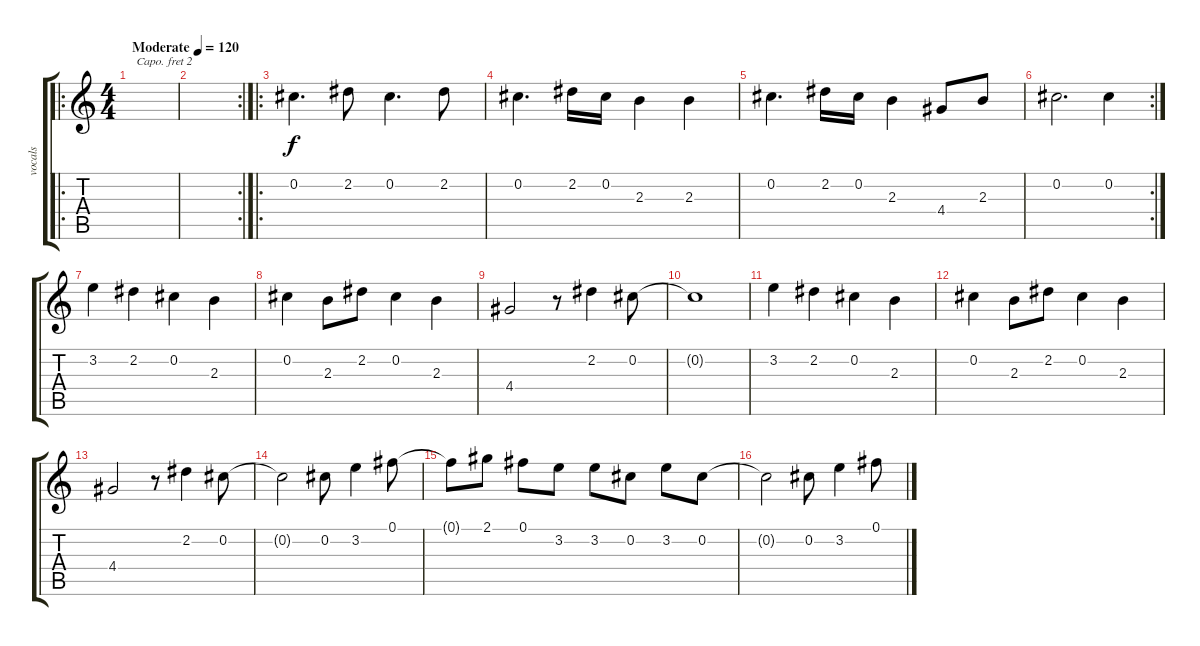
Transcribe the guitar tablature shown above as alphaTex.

\track ("vocals" "vocals") {instrument acousticguitarnylon}
\staff {score tabs}
\capo 2
\tuning (E4 B3 G3 D3 A2 E2) {hide}
\ro
\ts (4 4)
\tempo (120 "Moderate")
\clef g2
\ks c
|
\rc 2
|
\ro
0.2.4{d} 2.2.8 0.2.4{d} 2.2.8 |
0.2.4{d} 2.2.16 0.2.16 2.3.4 2.3.4 |
0.2.4{d} 2.2.16 0.2.16 2.3.4 4.4.8 2.3.8 |
\rc 2
0.2.2{d} 0.2.4 |
3.2.4 2.2.4 0.2.4 2.3.4 |
0.2.4 2.3.8 2.2.8 0.2.4 2.3.4 |
4.4.2 r.8 2.2.4 0.2.8 |
0.2{t}.1 |
3.2.4 2.2.4 0.2.4 2.3.4 |
0.2.4 2.3.8 2.2.8 0.2.4 2.3.4 |
4.4.2 r.8 2.2.4 0.2.8 |
0.2{t}.2 0.2.8 3.2.4 0.1.8 |
0.1{t}.8 2.1.8 0.1.8 3.2.8 3.2.8 0.2.8 3.2.8 0.2.8 |
0.2{t}.2 0.2.8 3.2.4 0.1.8
